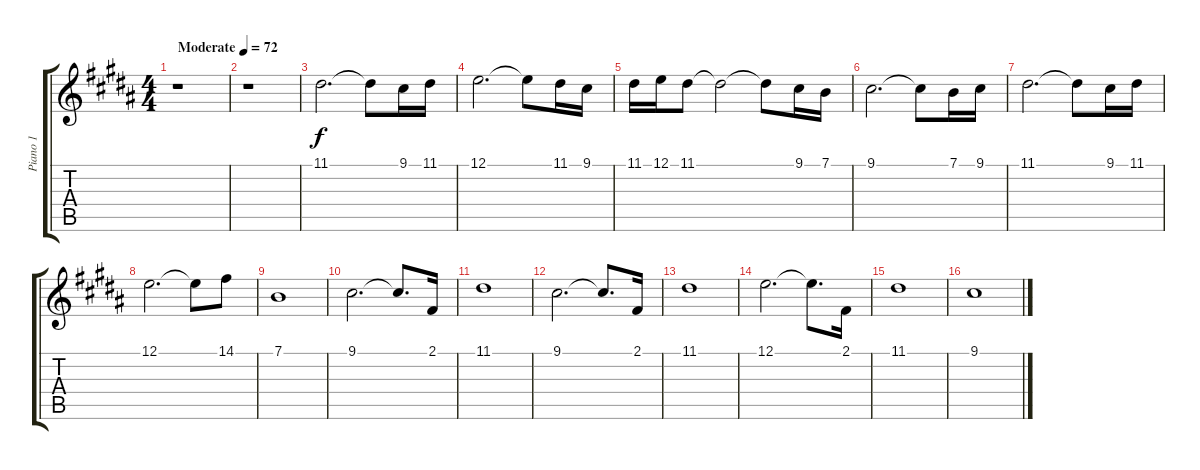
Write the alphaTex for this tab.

\track ("Piano 1" "Piano 1") {instrument acousticgrandpiano}
\staff {score tabs}
\tuning (E4 B3 G3 D3 A2 E2) {hide}
\ts (4 4)
\tempo (72 "Moderate")
\clef g2
\ks b
r.1{dy f instrument acousticgrandpiano} |
r.1 |
11.1.2{d} 11.1{t}.8 9.1.16 11.1.16 |
12.1.2{d} 12.1{t}.8 11.1.16 9.1.16 |
11.1.16 12.1.16 11.1.8 11.1{t}.2 11.1{t}.8 9.1.16 7.1.16 |
9.1.2{d} 9.1{t}.8 7.1.16 9.1.16 |
11.1.2{d} 11.1{t}.8 9.1.16 11.1.16 |
12.1.2{d} 12.1{t}.8 14.1.8 |
7.1.1 |
9.1.2{d} 9.1{t}.8{d} 2.1.16 |
11.1.1 |
9.1.2{d} 9.1{t}.8{d} 2.1.16 |
11.1.1 |
12.1.2{d} 12.1{t}.8{d} 2.1.16 |
11.1.1 |
9.1.1
